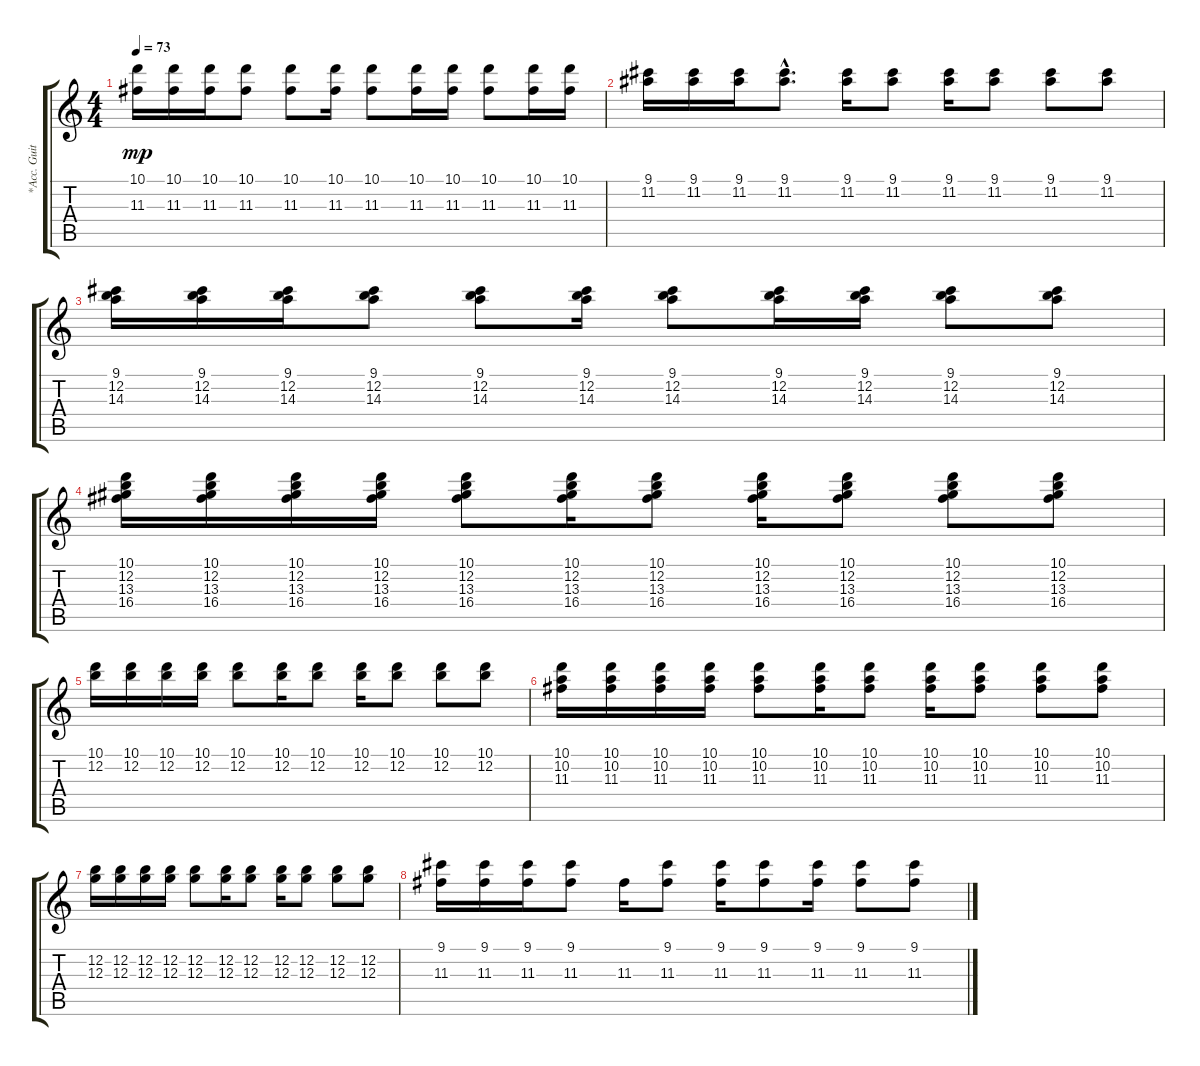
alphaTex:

\track ("*Acc. Guitar 1 Doubled" "*Acc. Guit") {instrument acousticguitarsteel}
\staff {score tabs}
\tuning (E4 B3 G3 D3 A2 E2) {hide}
\ts (4 4)
\tempo 73
\clef g2
\ks c
(10.1 11.3).16{dy mp} (10.1 11.3).16 (10.1 11.3).16 (10.1 11.3).8 (10.1 11.3).8 (10.1 11.3).16 (10.1 11.3).8 (10.1 11.3).16 (10.1 11.3).16 (10.1 11.3).8 (10.1 11.3).16 (10.1 11.3).16 |
(9.1 11.2).16 (9.1 11.2).16 (9.1 11.2).16 (9.1{hac} 11.2{hac}).8{d} (9.1 11.2).16 (9.1 11.2).8 (9.1 11.2).16 (9.1 11.2).8 (9.1 11.2).8 (9.1 11.2).8 |
(9.1 12.2 14.3).16 (9.1 12.2 14.3).16 (9.1 12.2 14.3).16 (9.1 12.2 14.3).8 (9.1 12.2 14.3).8 (9.1 12.2 14.3).16 (9.1 12.2 14.3).8 (9.1 12.2 14.3).16 (9.1 12.2 14.3).16 (9.1 12.2 14.3).8 (9.1 12.2 14.3).8 |
(10.1 12.2 13.3 16.4).16 (10.1 12.2 13.3 16.4).16 (10.1 12.2 13.3 16.4).16 (10.1 12.2 13.3 16.4).16 (10.1 12.2 13.3 16.4).8 (10.1 12.2 13.3 16.4).16 (10.1 12.2 13.3 16.4).8 (10.1 12.2 13.3 16.4).16 (10.1 12.2 13.3 16.4).8 (10.1 12.2 13.3 16.4).8 (10.1 12.2 13.3 16.4).8 |
(10.1 12.2).16 (10.1 12.2).16 (10.1 12.2).16 (10.1 12.2).16 (10.1 12.2).8 (10.1 12.2).16 (10.1 12.2).8 (10.1 12.2).16 (10.1 12.2).8 (10.1 12.2).8 (10.1 12.2).8 |
(10.1 10.2 11.3).16 (10.1 10.2 11.3).16 (10.1 10.2 11.3).16 (10.1 10.2 11.3).16 (10.1 10.2 11.3).8 (10.1 10.2 11.3).16 (10.1 10.2 11.3).8 (10.1 10.2 11.3).16 (10.1 10.2 11.3).8 (10.1 10.2 11.3).8 (10.1 10.2 11.3).8 |
(12.2 12.3).16 (12.2 12.3).16 (12.2 12.3).16 (12.2 12.3).16 (12.2 12.3).8 (12.2 12.3).16 (12.2 12.3).8 (12.2 12.3).16 (12.2 12.3).8 (12.2 12.3).8 (12.2 12.3).8 |
(9.1 11.3).16 (9.1 11.3).16 (9.1 11.3).16 (9.1 11.3).8 11.3.16 (9.1 11.3).8 (9.1 11.3).16 (9.1 11.3).8 (9.1 11.3).16 (9.1 11.3).8 (9.1 11.3).8
